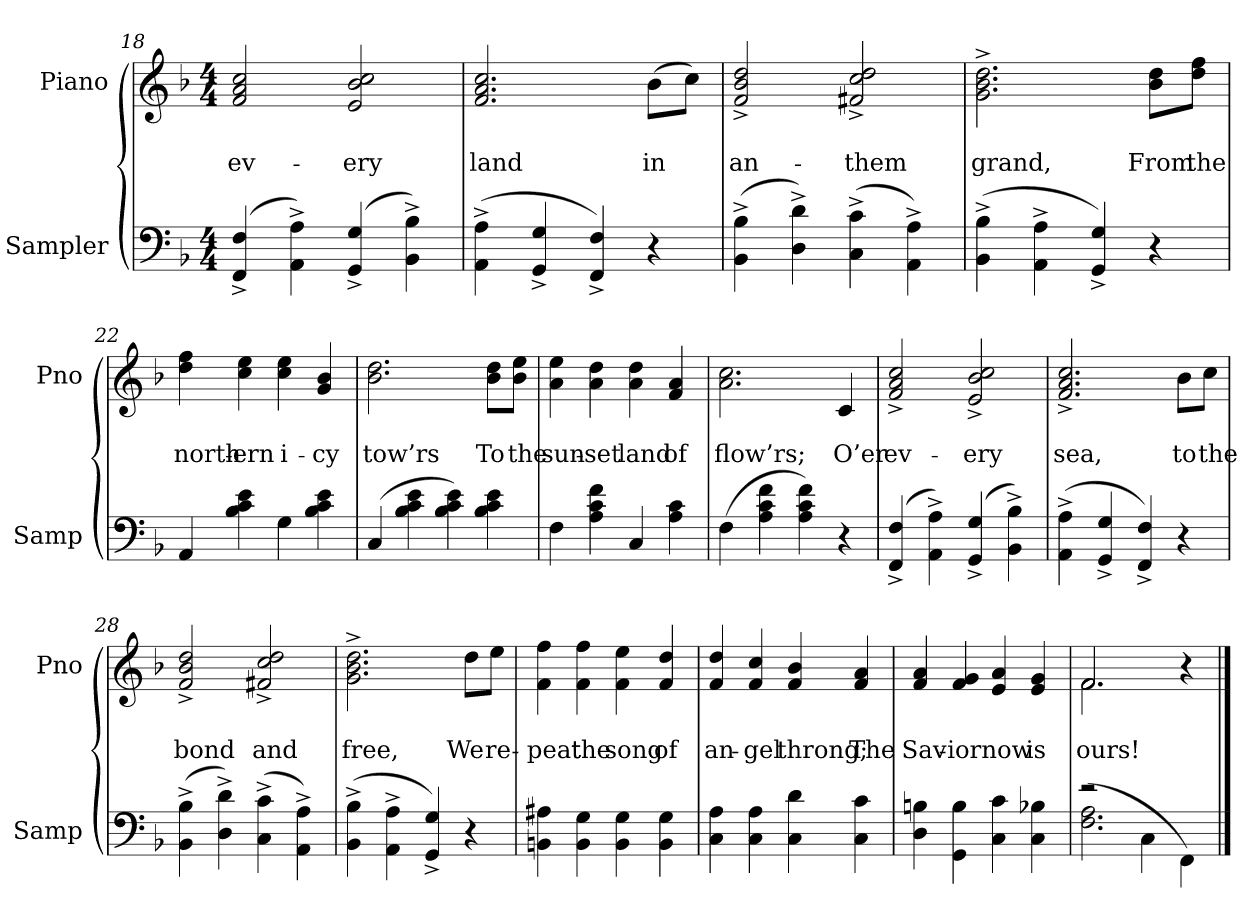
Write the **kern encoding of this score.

**kern	**kern	**text	**text
*part2	*part1	*part1	*part1
*staff2	*staff1	*staff1	*staff1
*I"Sampler	*I"Piano	*	*
*I'Samp	*I'Pno	*	*
*clefF4	*clefG2	*	*
*k[b-]	*k[b-]	*	*
*F:	*F:	*	*
*M4/4	*M4/4	*	*
=18	=18	=18	=18
(4FF^ 4F^	2f 2a 2cc	.	ev-
4AA^ 4A^)	.	.	.
(4GG^ 4G^	2e 2b- 2cc	.	-ery
4BB-^ 4B-^)	.	.	.
=19	=19	=19	=19
(4AA^ 4A^	2.f 2.a 2.cc	.	land
4GG^ 4G^	.	.	.
4FF^ 4F^)	.	.	.
4r	(8b-\L	.	in
.	8cc\J)	.	.
=20	=20	=20	=20
(4BB-^ 4B-^	2f^ 2b-^ 2dd^	.	an-
4D^ 4d^)	.	.	.
(4C^ 4c^	2f#X^ 2cc^ 2dd^	.	-them
4AA^ 4A^)	.	.	.
=21	=21	=21	=21
(4BB-^ 4B-^	2.g^ 2.b-^ 2.dd^	.	grand,
4AA^ 4A^	.	.	.
4GG^ 4G^)	.	.	.
4r	8b-\ 8dd\L	.	From
.	8dd\ 8ff\J	.	the
=22	=22	=22	=22
4AA	4dd 4ff	.	north-
4B- 4c 4e	4cc 4ee	.	-ern
4G	4cc 4ee	.	i-
4B- 4c 4e	4g 4b-	.	-cy
=23	=23	=23	=23
(4C	2.b- 2.dd	.	tow’rs
4B- 4c 4e	.	.	.
4B- 4c 4e)	.	.	.
4B- 4c 4e	8b-\ 8dd\L	.	To
.	8b-\ 8ee\J	.	the
=24	=24	=24	=24
4F	4a 4ee	.	sun-
4A 4c 4f	4a 4dd	.	-set
4C	4a 4dd	.	land
4A 4c	4f 4a	.	of
=25	=25	=25	=25
(4F	2.a 2.cc	.	flow’rs;
4A 4c 4f	.	.	.
4A 4c 4f)	.	.	.
4r	4c	.	O’er
=26	=26	=26	=26
(4FF^ 4F^	2f^ 2a^ 2cc^	.	ev-
4AA^ 4A^)	.	.	.
(4GG^ 4G^	2e^ 2b-^ 2cc^	.	-ery
4BB-^ 4B-^)	.	.	.
=27	=27	=27	=27
(4AA^ 4A^	2.f^ 2.a^ 2.cc^	.	sea,
4GG^ 4G^	.	.	.
4FF^ 4F^)	.	.	.
4r	8b-\L	.	to
.	8cc\J	.	the
=28	=28	=28	=28
(4BB-^ 4B-^	2f^ 2b-^ 2dd^	.	bond
4D^ 4d^)	.	.	.
(4C^ 4c^	2f#X^ 2cc^ 2dd^	.	and
4AA^ 4A^)	.	.	.
=29	=29	=29	=29
(4BB-^ 4B-^	2.g^ 2.b-^ 2.dd^	.	free,
4AA^ 4A^	.	.	.
4GG^ 4G^)	.	.	.
4r	8dd\L	.	We
.	8ee\J	.	re-
=30	=30	=30	=30
4BBn 4A#X	4f 4ff	.	-peat
4BB 4G	4f 4ff	.	the
4BB 4G	4f 4ee	.	song
4BB 4G	4f 4dd	.	of
=31	=31	=31	=31
4C 4A	4f 4dd	.	an-
4C 4A	4f 4cc	.	-gel
4C 4d	4f 4b-	.	throng;
4C 4c	4f 4a	.	The
=32	=32	=32	=32
4D 4Bn	4f 4a	.	Sav-
4GG 4B	4f 4g	.	-ior
4C 4c	4e 4a	.	now
4C 4B-X	4e 4g	.	is
=33	=33	=33	=33
*^	*^	*	*
(2r	2.F 2.A	2.f/	2.f	.	ours!
4C\	.	.	.	.	.
4FF\)	4ryy	4r	4ryy	.	.
*v	*v	*	*	*	*
*	*v	*v	*	*
==	==	==	==
*-	*-	*-	*-
